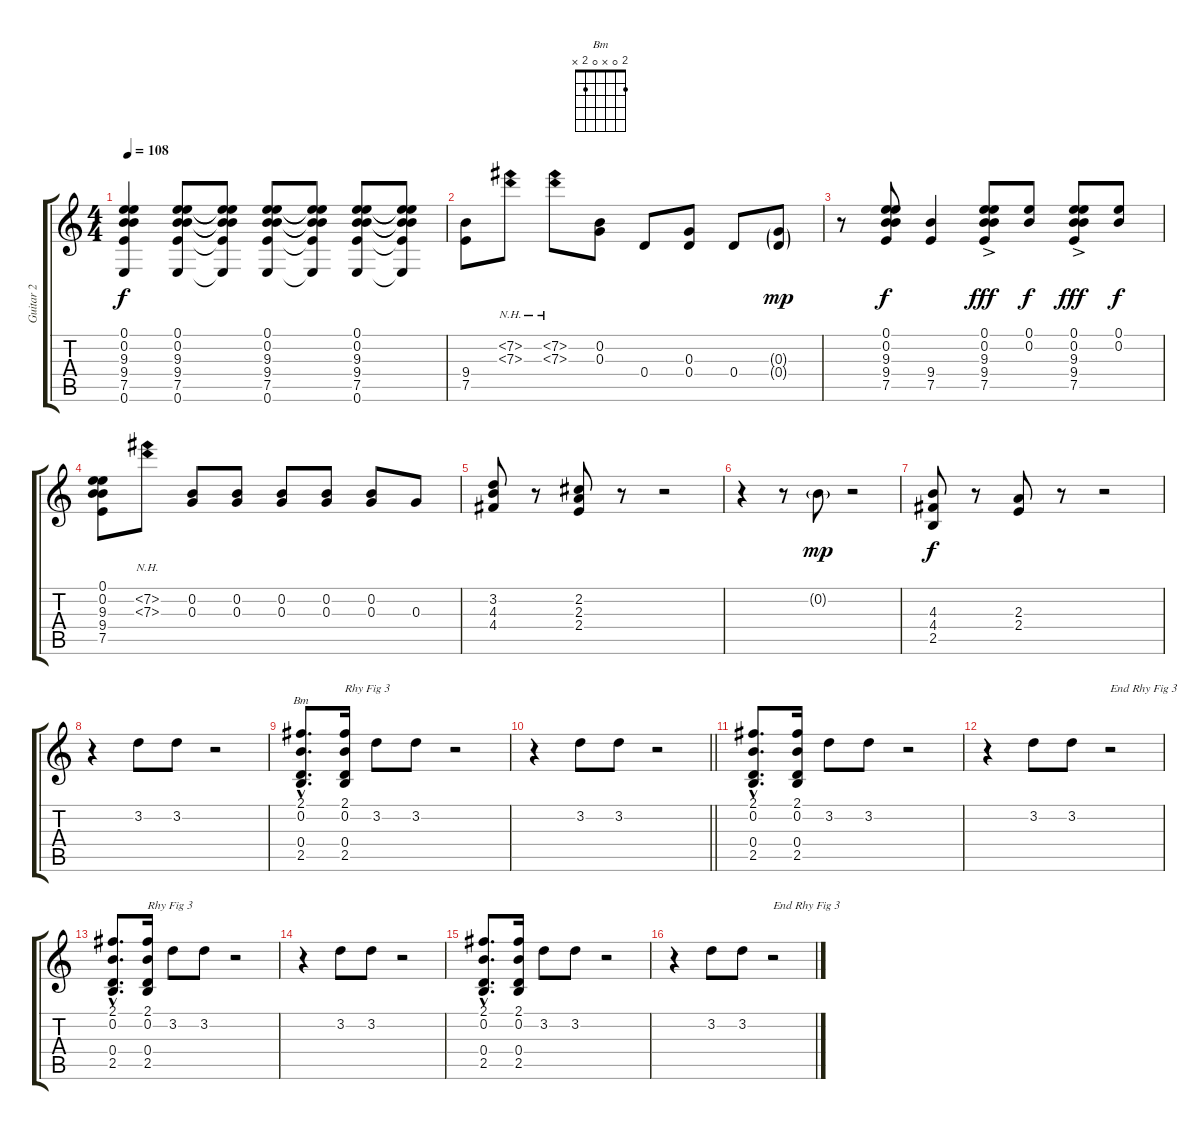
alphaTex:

\track ("Guitar 2" "Guitar 2") {instrument electricguitarclean}
\staff {score tabs}
\tuning (E4 B3 G3 D3 A2 E2) {hide}
\chord ("Bm" 2 0 x 0 2 x)
\ts (4 4)
\tempo 108
\clef g2
\ks c
(0.1{t} 0.2{t} 9.3{t} 9.4{t} 7.5{t} 0.6{t}).4{dy f} (0.1 0.2 9.3 9.4 7.5 0.6).8 (0.1{t} 0.2{t} 9.3{t} 9.4{t} 7.5{t} 0.6{t}).8 (0.1 0.2 9.3 9.4 7.5 0.6).8 (0.1{t} 0.2{t} 9.3{t} 9.4{t} 7.5{t} 0.6{t}).8 (0.1 0.2 9.3 9.4 7.5 0.6).8 (0.1{t} 0.2{t} 9.3{t} 9.4{t} 7.5{t} 0.6{t}).8 |
(9.4 7.5).8 (7.2{nh} 7.3{nh}).8 (7.2{nh} 7.3{nh}).8 (0.2 0.3).8 0.4.8 (0.3 0.4).8 0.4.8 (0.3{g} 0.4{g}).8{dy mp} |
r.8 (0.1 0.2 9.3 9.4 7.5).8{dy f} (9.4 7.5).4 (0.1{ac} 0.2{ac} 9.3{ac} 9.4{ac} 7.5{ac}).8{dy fff} (0.1 0.2).8{dy f} (0.1{ac} 0.2{ac} 9.3{ac} 9.4{ac} 7.5{ac}).8{dy fff} (0.1 0.2).8{dy f} |
(0.1 0.2 9.3 9.4 7.5).8 (7.2{nh} 7.3{nh}).8 (0.2 0.3).8 (0.2 0.3).8 (0.2 0.3).8 (0.2 0.3).8 (0.2 0.3).8 0.3.8 |
(3.2 4.3 4.4).8 r.8 (2.2 2.3 2.4).8 r.8 r.2 |
r.4 r.8 0.2{g}.8{dy mp} r.2 |
(4.3 4.4 2.5).8{dy f} r.8 (2.3 2.4).8 r.8 r.2 |
r.4 3.2.8 3.2.8 r.2 |
(2.1{hac} 0.2{hac} 0.4{hac} 2.5{hac}).8{d ch "Bm"} (2.1 0.2 0.4 2.5).16{txt "Rhy Fig 3"} 3.2.8 3.2.8 r.2 |
\barLineRight lightlight
r.4 3.2.8 3.2.8 r.2 |
(2.1{hac} 0.2{hac} 0.4{hac} 2.5{hac}).8{d} (2.1 0.2 0.4 2.5).16 3.2.8 3.2.8 r.2 |
r.4 3.2.8 3.2.8 r.2{txt "End Rhy Fig 3"} |
(2.1{hac} 0.2{hac} 0.4{hac} 2.5{hac}).8{d} (2.1 0.2 0.4 2.5).16{txt "Rhy Fig 3"} 3.2.8 3.2.8 r.2 |
r.4 3.2.8 3.2.8 r.2 |
(2.1{hac} 0.2{hac} 0.4{hac} 2.5{hac}).8{d} (2.1 0.2 0.4 2.5).16 3.2.8 3.2.8 r.2 |
r.4 3.2.8 3.2.8 r.2{txt "End Rhy Fig 3"}
